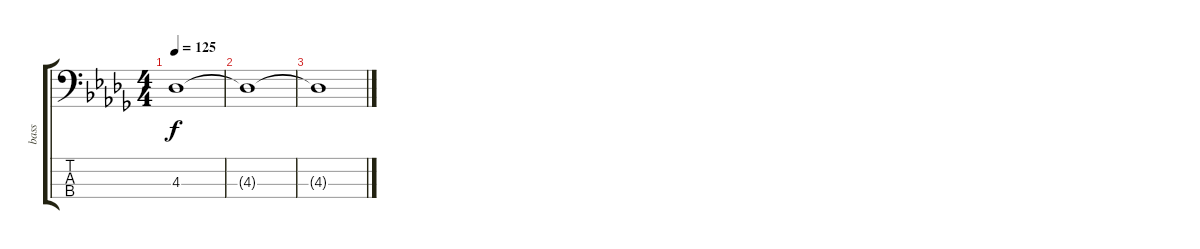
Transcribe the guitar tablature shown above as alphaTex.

\track ("bass" "bass") {instrument acousticbass}
\staff {score tabs}
\tuning (G2 D2 A1 E1) {hide}
\ts (4 4)
\tempo 125
\clef f4
\ks db
4.3.1{dy f} |
4.3{t}.1 |
4.3{t}.1
